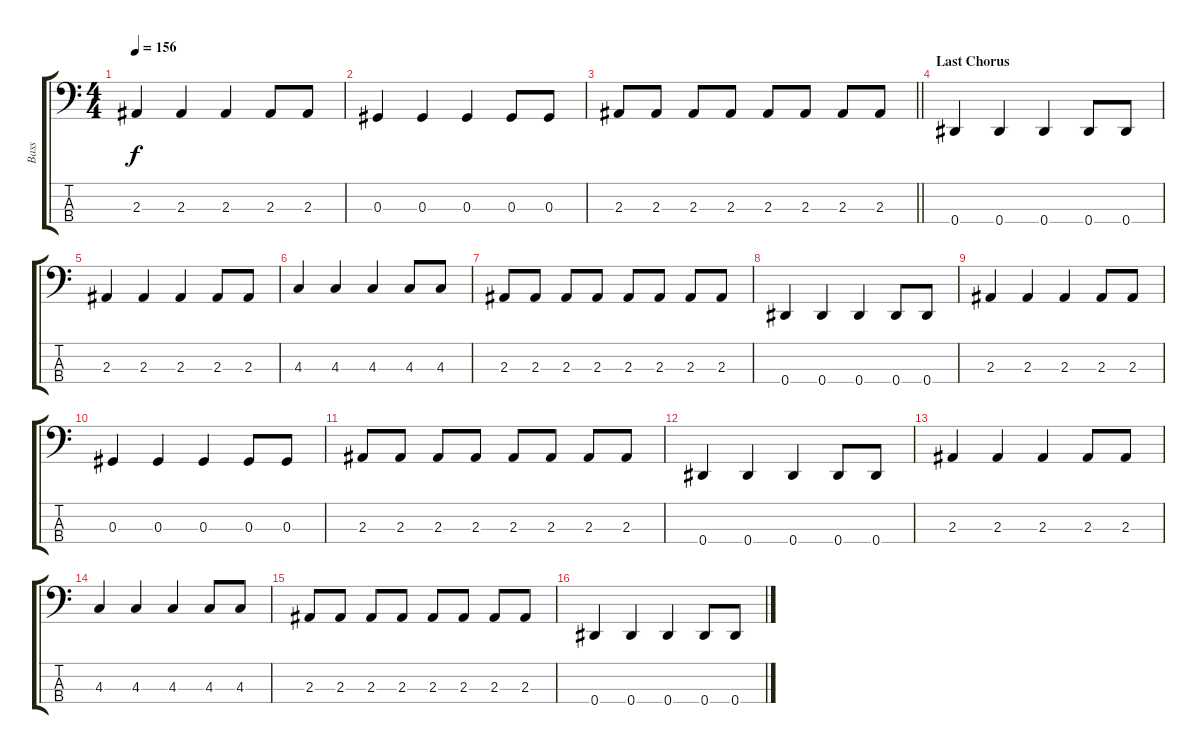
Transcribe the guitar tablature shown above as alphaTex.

\track ("Bass" "Bass") {instrument electricbasspick}
\staff {score tabs}
\tuning (Gb2 Db2 Ab1 Eb1) {hide}
\ts (4 4)
\tempo 156
\clef f4
\ks c
2.3.4{dy f} 2.3.4 2.3.4 2.3.8 2.3.8 |
0.3.4 0.3.4 0.3.4 0.3.8 0.3.8 |
\barLineRight lightlight
2.3.8 2.3.8 2.3.8 2.3.8 2.3.8 2.3.8 2.3.8 2.3.8 |
\section ("" "Last Chorus")
0.4.4 0.4.4 0.4.4 0.4.8 0.4.8 |
2.3.4 2.3.4 2.3.4 2.3.8 2.3.8 |
4.3.4 4.3.4 4.3.4 4.3.8 4.3.8 |
2.3.8 2.3.8 2.3.8 2.3.8 2.3.8 2.3.8 2.3.8 2.3.8 |
0.4.4 0.4.4 0.4.4 0.4.8 0.4.8 |
2.3.4 2.3.4 2.3.4 2.3.8 2.3.8 |
0.3.4 0.3.4 0.3.4 0.3.8 0.3.8 |
2.3.8 2.3.8 2.3.8 2.3.8 2.3.8 2.3.8 2.3.8 2.3.8 |
0.4.4 0.4.4 0.4.4 0.4.8 0.4.8 |
2.3.4 2.3.4 2.3.4 2.3.8 2.3.8 |
4.3.4 4.3.4 4.3.4 4.3.8 4.3.8 |
2.3.8 2.3.8 2.3.8 2.3.8 2.3.8 2.3.8 2.3.8 2.3.8 |
0.4.4 0.4.4 0.4.4 0.4.8 0.4.8
